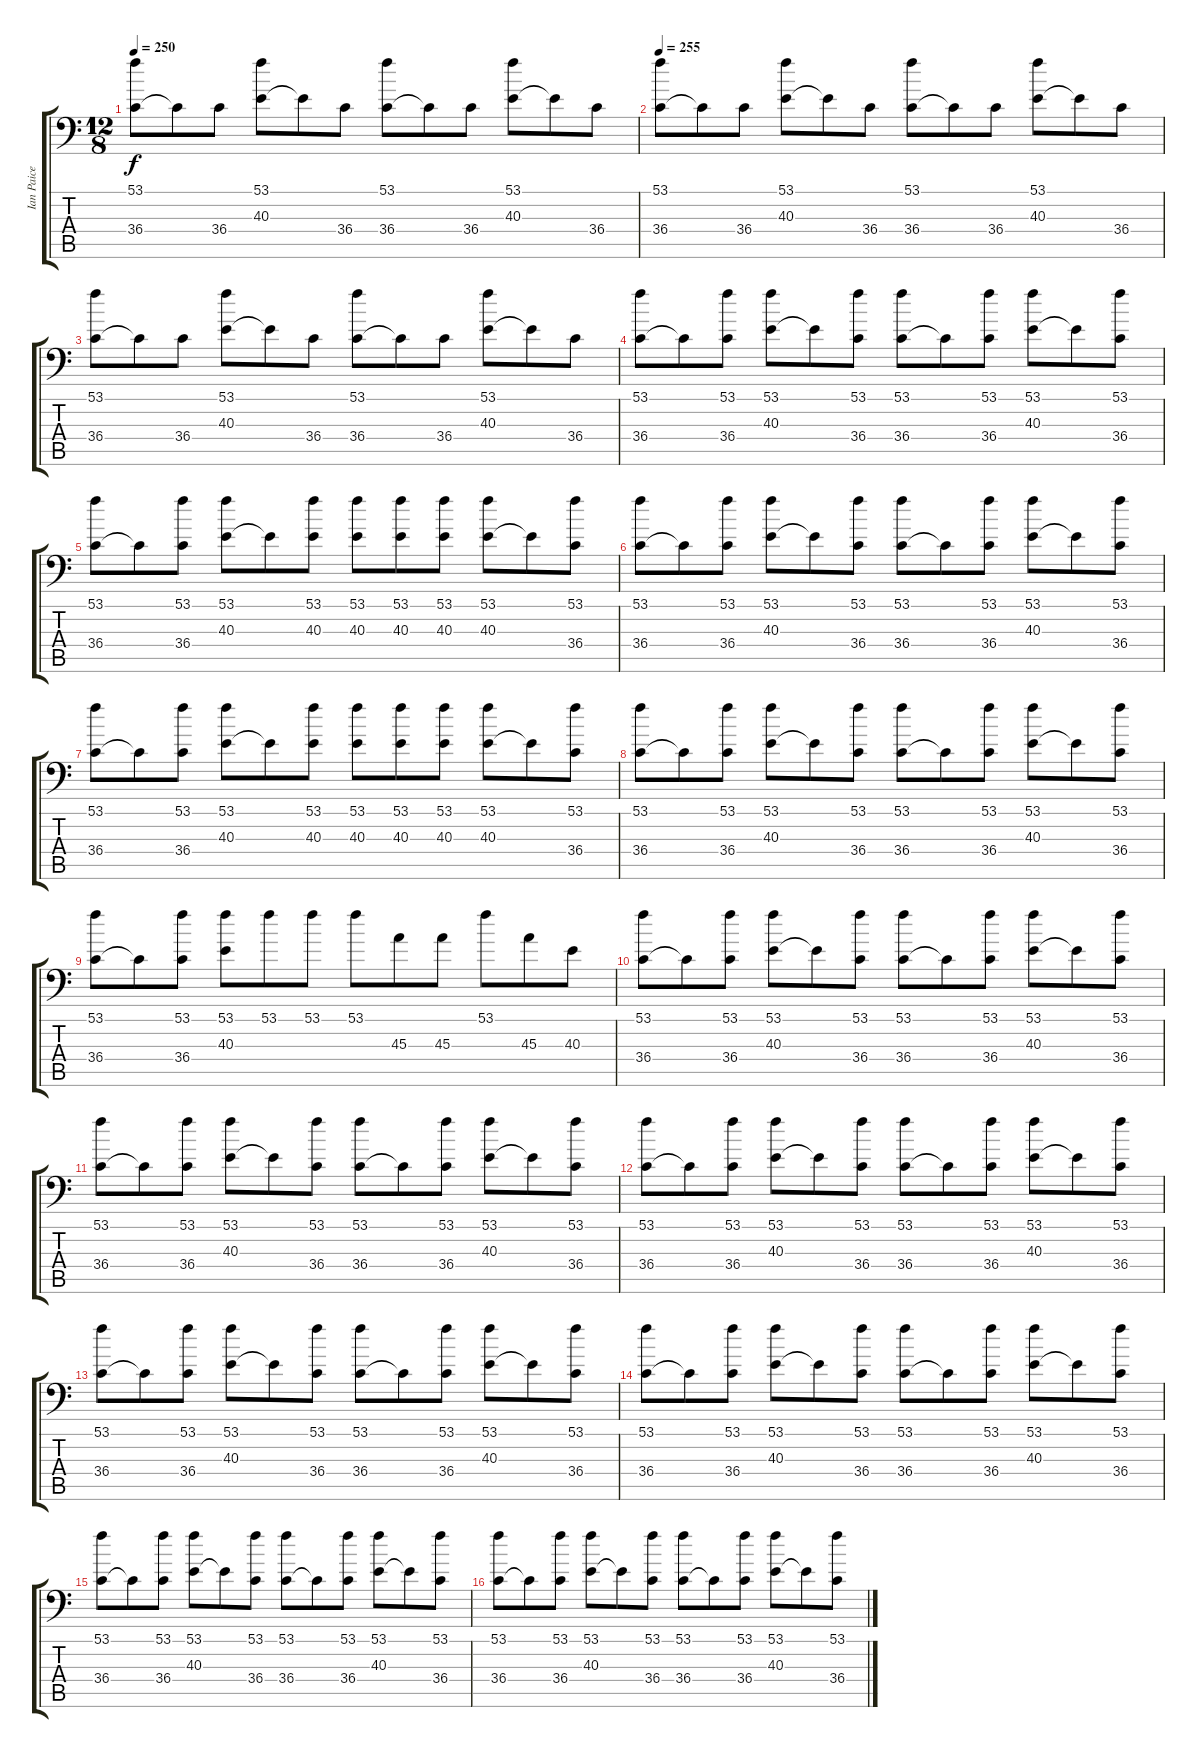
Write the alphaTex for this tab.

\track ("Ian Paice" "Ian Paice") {instrument acousticgrandpiano}
\staff {score tabs}
\tuning (C-1 C-1 C-1 C-1 C-1 C-1) {hide}
\ts (12 8)
\tempo 250
\clef f4
\ks c
(53.1 36.4).8{dy f} 36.4{t}.8 36.4.8 (53.1 40.3).8 40.3{t}.8 36.4.8 (53.1 36.4).8 36.4{t}.8 36.4.8 (53.1 40.3).8 40.3{t}.8 36.4.8 |
\tempo 255
(53.1 36.4).8 36.4{t}.8 36.4.8 (53.1 40.3).8 40.3{t}.8 36.4.8 (53.1 36.4).8 36.4{t}.8 36.4.8 (53.1 40.3).8 40.3{t}.8 36.4.8 |
(53.1 36.4).8 36.4{t}.8 36.4.8 (53.1 40.3).8 40.3{t}.8 36.4.8 (53.1 36.4).8 36.4{t}.8 36.4.8 (53.1 40.3).8 40.3{t}.8 36.4.8 |
(53.1 36.4).8 36.4{t}.8 (53.1 36.4).8 (53.1 40.3).8 40.3{t}.8 (53.1 36.4).8 (53.1 36.4).8 36.4{t}.8 (53.1 36.4).8 (53.1 40.3).8 40.3{t}.8 (53.1 36.4).8 |
(53.1 36.4).8 36.4{t}.8 (53.1 36.4).8 (53.1 40.3).8 40.3{t}.8 (53.1 40.3).8 (53.1 40.3).8 (53.1 40.3).8 (53.1 40.3).8 (53.1 40.3).8 40.3{t}.8 (53.1 36.4).8 |
(53.1 36.4).8 36.4{t}.8 (53.1 36.4).8 (53.1 40.3).8 40.3{t}.8 (53.1 36.4).8 (53.1 36.4).8 36.4{t}.8 (53.1 36.4).8 (53.1 40.3).8 40.3{t}.8 (53.1 36.4).8 |
(53.1 36.4).8 36.4{t}.8 (53.1 36.4).8 (53.1 40.3).8 40.3{t}.8 (53.1 40.3).8 (53.1 40.3).8 (53.1 40.3).8 (53.1 40.3).8 (53.1 40.3).8 40.3{t}.8 (53.1 36.4).8 |
(53.1 36.4).8 36.4{t}.8 (53.1 36.4).8 (53.1 40.3).8 40.3{t}.8 (53.1 36.4).8 (53.1 36.4).8 36.4{t}.8 (53.1 36.4).8 (53.1 40.3).8 40.3{t}.8 (53.1 36.4).8 |
(53.1 36.4).8 36.4{t}.8 (53.1 36.4).8 (53.1 40.3).8 53.1.8 53.1.8 53.1.8 45.3.8 45.3.8 53.1.8 45.3.8 40.3.8 |
(53.1 36.4).8 36.4{t}.8 (53.1 36.4).8 (53.1 40.3).8 40.3{t}.8 (53.1 36.4).8 (53.1 36.4).8 36.4{t}.8 (53.1 36.4).8 (53.1 40.3).8 40.3{t}.8 (53.1 36.4).8 |
(53.1 36.4).8 36.4{t}.8 (53.1 36.4).8 (53.1 40.3).8 40.3{t}.8 (53.1 36.4).8 (53.1 36.4).8 36.4{t}.8 (53.1 36.4).8 (53.1 40.3).8 40.3{t}.8 (53.1 36.4).8 |
(53.1 36.4).8 36.4{t}.8 (53.1 36.4).8 (53.1 40.3).8 40.3{t}.8 (53.1 36.4).8 (53.1 36.4).8 36.4{t}.8 (53.1 36.4).8 (53.1 40.3).8 40.3{t}.8 (53.1 36.4).8 |
(53.1 36.4).8 36.4{t}.8 (53.1 36.4).8 (53.1 40.3).8 40.3{t}.8 (53.1 36.4).8 (53.1 36.4).8 36.4{t}.8 (53.1 36.4).8 (53.1 40.3).8 40.3{t}.8 (53.1 36.4).8 |
(53.1 36.4).8 36.4{t}.8 (53.1 36.4).8 (53.1 40.3).8 40.3{t}.8 (53.1 36.4).8 (53.1 36.4).8 36.4{t}.8 (53.1 36.4).8 (53.1 40.3).8 40.3{t}.8 (53.1 36.4).8 |
(53.1 36.4).8 36.4{t}.8 (53.1 36.4).8 (53.1 40.3).8 40.3{t}.8 (53.1 36.4).8 (53.1 36.4).8 36.4{t}.8 (53.1 36.4).8 (53.1 40.3).8 40.3{t}.8 (53.1 36.4).8 |
(53.1 36.4).8 36.4{t}.8 (53.1 36.4).8 (53.1 40.3).8 40.3{t}.8 (53.1 36.4).8 (53.1 36.4).8 36.4{t}.8 (53.1 36.4).8 (53.1 40.3).8 40.3{t}.8 (53.1 36.4).8
